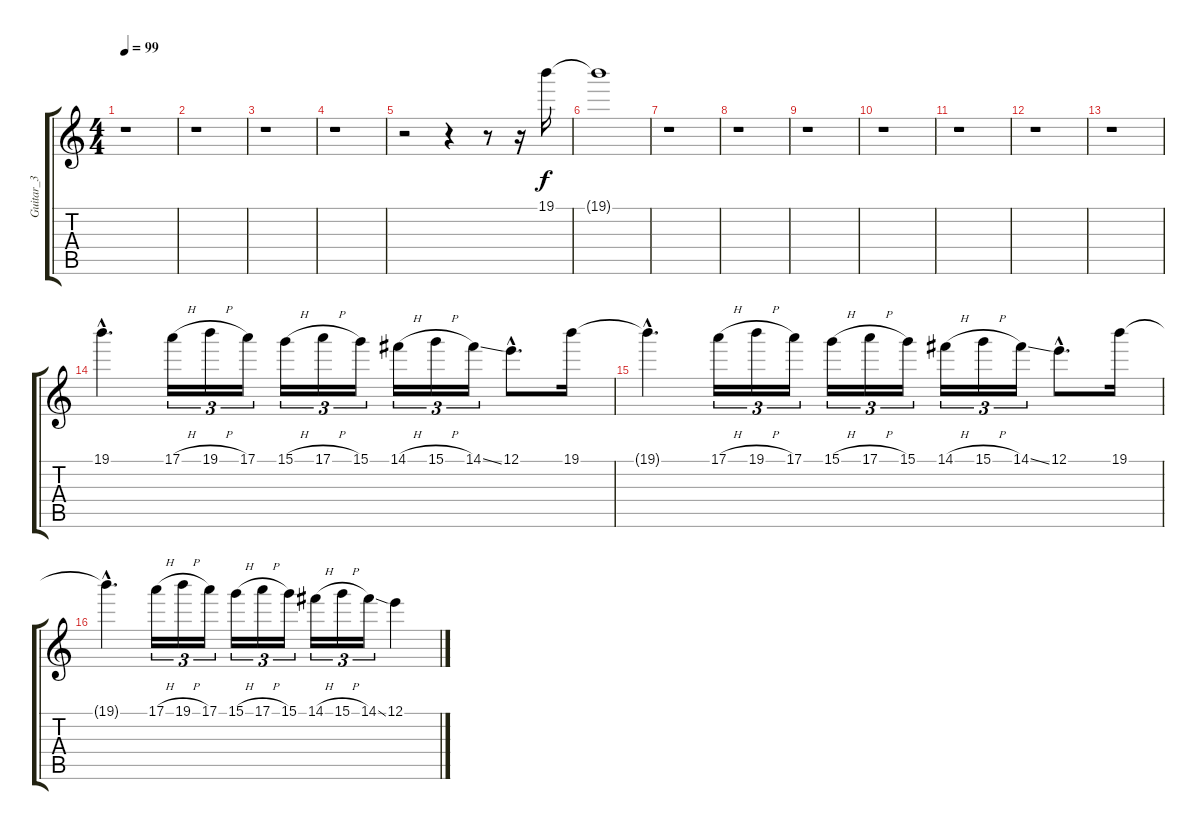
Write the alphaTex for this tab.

\track ("Guitar_3" "Guitar_3") {instrument overdrivenguitar}
\staff {score tabs}
\tuning (E4 B3 G3 D3 A2 E2) {hide}
\ts (4 4)
\tempo 99
\clef g2
\ks c
r.1{dy f} |
r.1 |
r.1 |
r.1 |
r.2 r.4 r.8 r.16 19.1.16 |
19.1{t}.1 |
r.1 |
r.1 |
r.1 |
r.1 |
r.1 |
r.1 |
r.1 |
19.1{hac}.4{d} 17.1{h}.16{tu (3 2)} 19.1{h}.16{tu (3 2)} 17.1.16{tu (3 2)} 15.1{h}.16{tu (3 2)} 17.1{h}.16{tu (3 2)} 15.1.16{tu (3 2)} 14.1{h}.16{tu (3 2)} 15.1{h}.16{tu (3 2)} 14.1{ss}.16{tu (3 2)} 12.1{hac}.8{d} 19.1.16 |
19.1{hac t}.4{d} 17.1{h}.16{tu (3 2)} 19.1{h}.16{tu (3 2)} 17.1.16{tu (3 2)} 15.1{h}.16{tu (3 2)} 17.1{h}.16{tu (3 2)} 15.1.16{tu (3 2)} 14.1{h}.16{tu (3 2)} 15.1{h}.16{tu (3 2)} 14.1{ss}.16{tu (3 2)} 12.1{hac}.8{d} 19.1.16 |
19.1{hac t}.4{d} 17.1{h}.16{tu (3 2)} 19.1{h}.16{tu (3 2)} 17.1.16{tu (3 2)} 15.1{h}.16{tu (3 2)} 17.1{h}.16{tu (3 2)} 15.1.16{tu (3 2)} 14.1{h}.16{tu (3 2)} 15.1{h}.16{tu (3 2)} 14.1{ss}.16{tu (3 2)} 12.1.4
